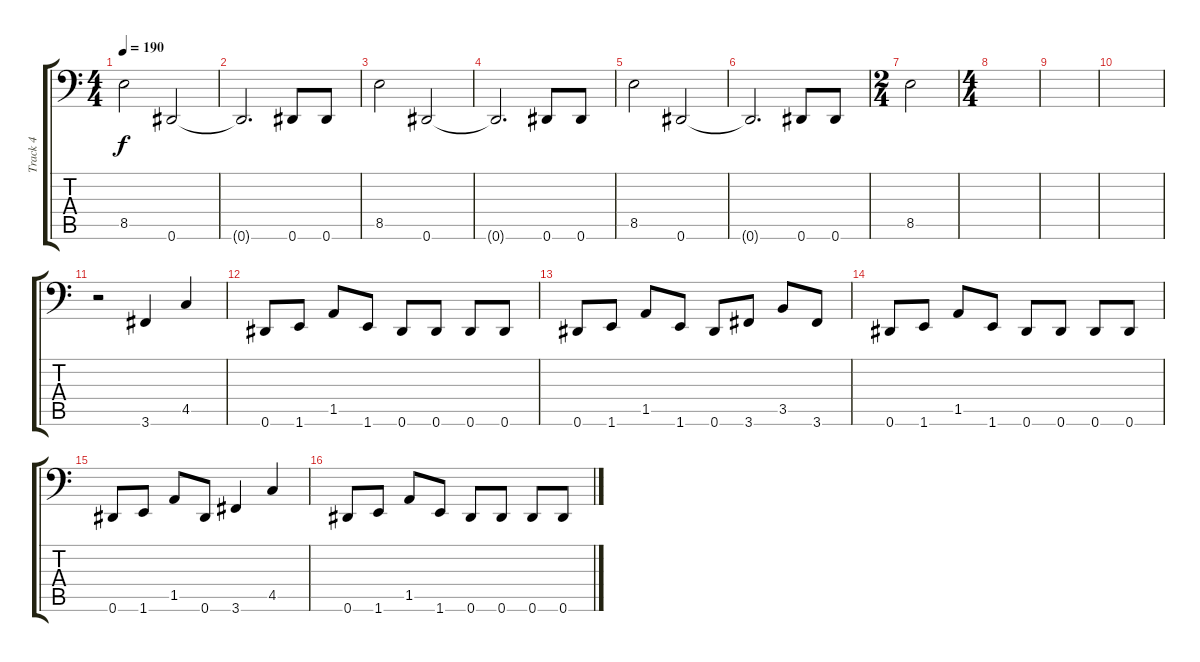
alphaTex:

\track ("Track 4" "Track 4") {instrument electricbassfinger}
\staff {score tabs}
\tuning (E3 B2 Gb2 Db2 Ab1 Eb1) {hide}
\ts (4 4)
\tempo 190
\clef f4
\ks c
8.5.2{dy f} 0.6.2 |
0.6{t}.2{d} 0.6.8 0.6.8 |
8.5.2 0.6.2 |
0.6{t}.2{d} 0.6.8 0.6.8 |
8.5.2 0.6.2 |
0.6{t}.2{d} 0.6.8 0.6.8 |
\ts (2 4)
8.5.2 |
\ts (4 4)
|
|
|
r.2 3.6.4 4.5.4 |
0.6.8 1.6.8 1.5.8 1.6.8 0.6.8 0.6.8 0.6.8 0.6.8 |
0.6.8 1.6.8 1.5.8 1.6.8 0.6.8 3.6.8 3.5.8 3.6.8 |
0.6.8 1.6.8 1.5.8 1.6.8 0.6.8 0.6.8 0.6.8 0.6.8 |
0.6.8 1.6.8 1.5.8 0.6.8 3.6.4 4.5.4 |
0.6.8 1.6.8 1.5.8 1.6.8 0.6.8 0.6.8 0.6.8 0.6.8
